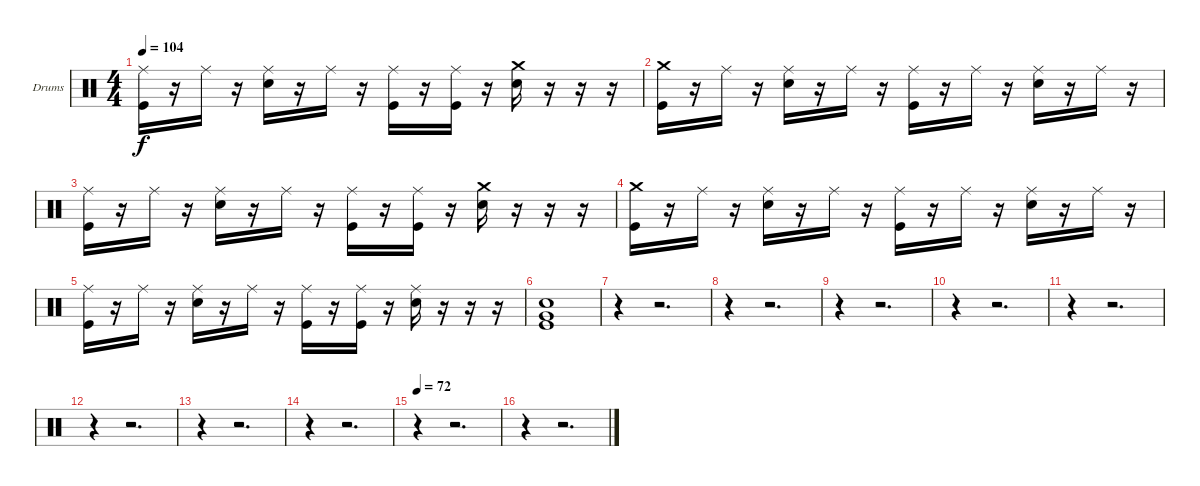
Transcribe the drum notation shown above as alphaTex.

\bracketExtendMode groupsimilarinstruments
\firstSystemTrackNameOrientation horizontal
\otherSystemsTrackNameOrientation horizontal
\track ("Drumkit" "Drums") {instrument percussion}
\staff {score}
\articulation defaults
\ts (4 4)
\tempo 104
\clef neutral
\ks c
("Ride (middle)" "Kick (hit)").16{dy f} r.16 "Ride (middle)".16 r.16 ("Ride (middle)" "Snare (hit) 2").16 r.16 "Ride (middle)".16 r.16 ("Ride (middle)" "Kick (hit)").16 r.16 ("Ride (middle)" "Kick (hit)").16 r.16 ("Crash medium (hit)" "Snare (hit) 2").16 r.16 r.16 r.16 |
("Crash medium (hit)" "Kick (hit)").16 r.16 "Ride (middle)".16 r.16 ("Ride (middle)" "Snare (hit) 2").16 r.16 "Ride (middle)".16 r.16 ("Ride (middle)" "Kick (hit)").16 r.16 "Ride (middle)".16 r.16 ("Ride (middle)" "Snare (hit) 2").16 r.16 "Ride (middle)".16 r.16 |
("Ride (middle)" "Kick (hit)").16 r.16 "Ride (middle)".16 r.16 ("Ride (middle)" "Snare (hit) 2").16 r.16 "Ride (middle)".16 r.16 ("Ride (middle)" "Kick (hit)").16 r.16 ("Ride (middle)" "Kick (hit)").16 r.16 ("Crash medium (hit)" "Snare (hit) 2").16 r.16 r.16 r.16 |
("Crash medium (hit)" "Kick (hit)").16 r.16 "Ride (middle)".16 r.16 ("Ride (middle)" "Snare (hit) 2").16 r.16 "Ride (middle)".16 r.16 ("Ride (middle)" "Kick (hit)").16 r.16 "Ride (middle)".16 r.16 ("Ride (middle)" "Snare (hit) 2").16 r.16 "Ride (middle)".16 r.16 |
("Ride (middle)" "Kick (hit)").16 r.16 "Ride (middle)".16 r.16 ("Ride (middle)" "Snare (hit) 2").16 r.16 "Ride (middle)".16 r.16 ("Ride (middle)" "Kick (hit)").16 r.16 ("Ride (middle)" "Kick (hit)").16 r.16 ("Ride (middle)" "Snare (hit) 2").16 r.16 r.16 r.16 |
("Snare (hit) 2" "Very Low Tom (hit)" "Kick (hit)").1 |
r.4 r.2{d} |
r.4 r.2{d} |
r.4 r.2{d} |
r.4 r.2{d} |
r.4 r.2{d} |
r.4 r.2{d} |
r.4 r.2{d} |
r.4 r.2{d} |
\tempo 72
r.4 r.2{d} |
r.4 r.2{d}
